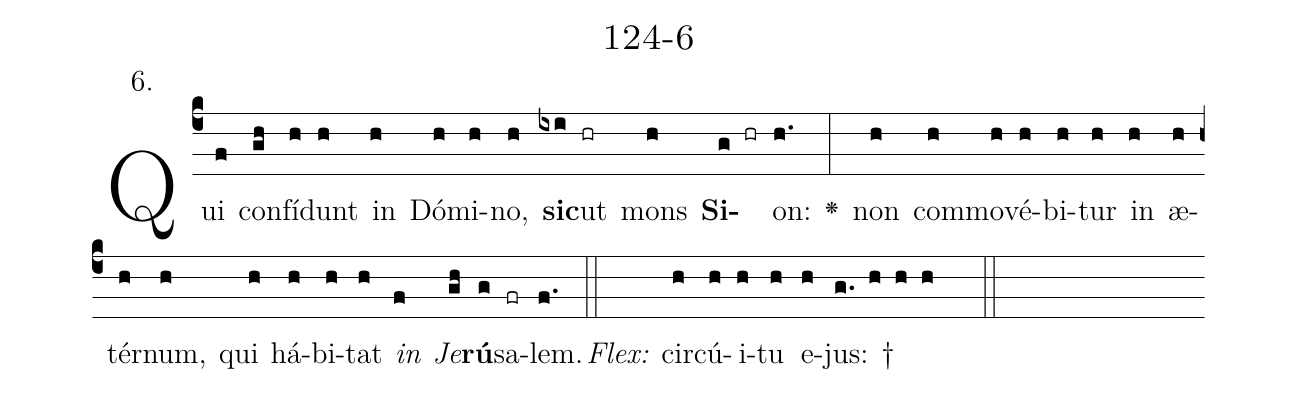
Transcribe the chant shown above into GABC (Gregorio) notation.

name: 124-6;
annotation: 6.;
%%
(c4)Qui(f) con(gh)fí(h)dunt(h) in(h) Dó(h)mi(h)no,(h) <b>sic</b>(ixi)ut(hr) mons(h) <b>Si</b>(g hr)on:(h.) <v>\greheightstar</v>(:) non(h) com(h)mo(h)vé(h)bi(h)tur(h) in(h) æ(h)tér(h)num,(h) qui(h) há(h)bi(h)tat(h) <i>in</i>(f) <i>Je</i>(gh)<b>rú</b>(g)sa(fr)lem.(f.) (::)
<i>Flex:</i>()  cir(h)cú(h)i(h)tu(h) e(h)jus: †(g. h h h  ::)

%E(h) u(h) o(f) u(gh) a(g) e.(f.) (::)
